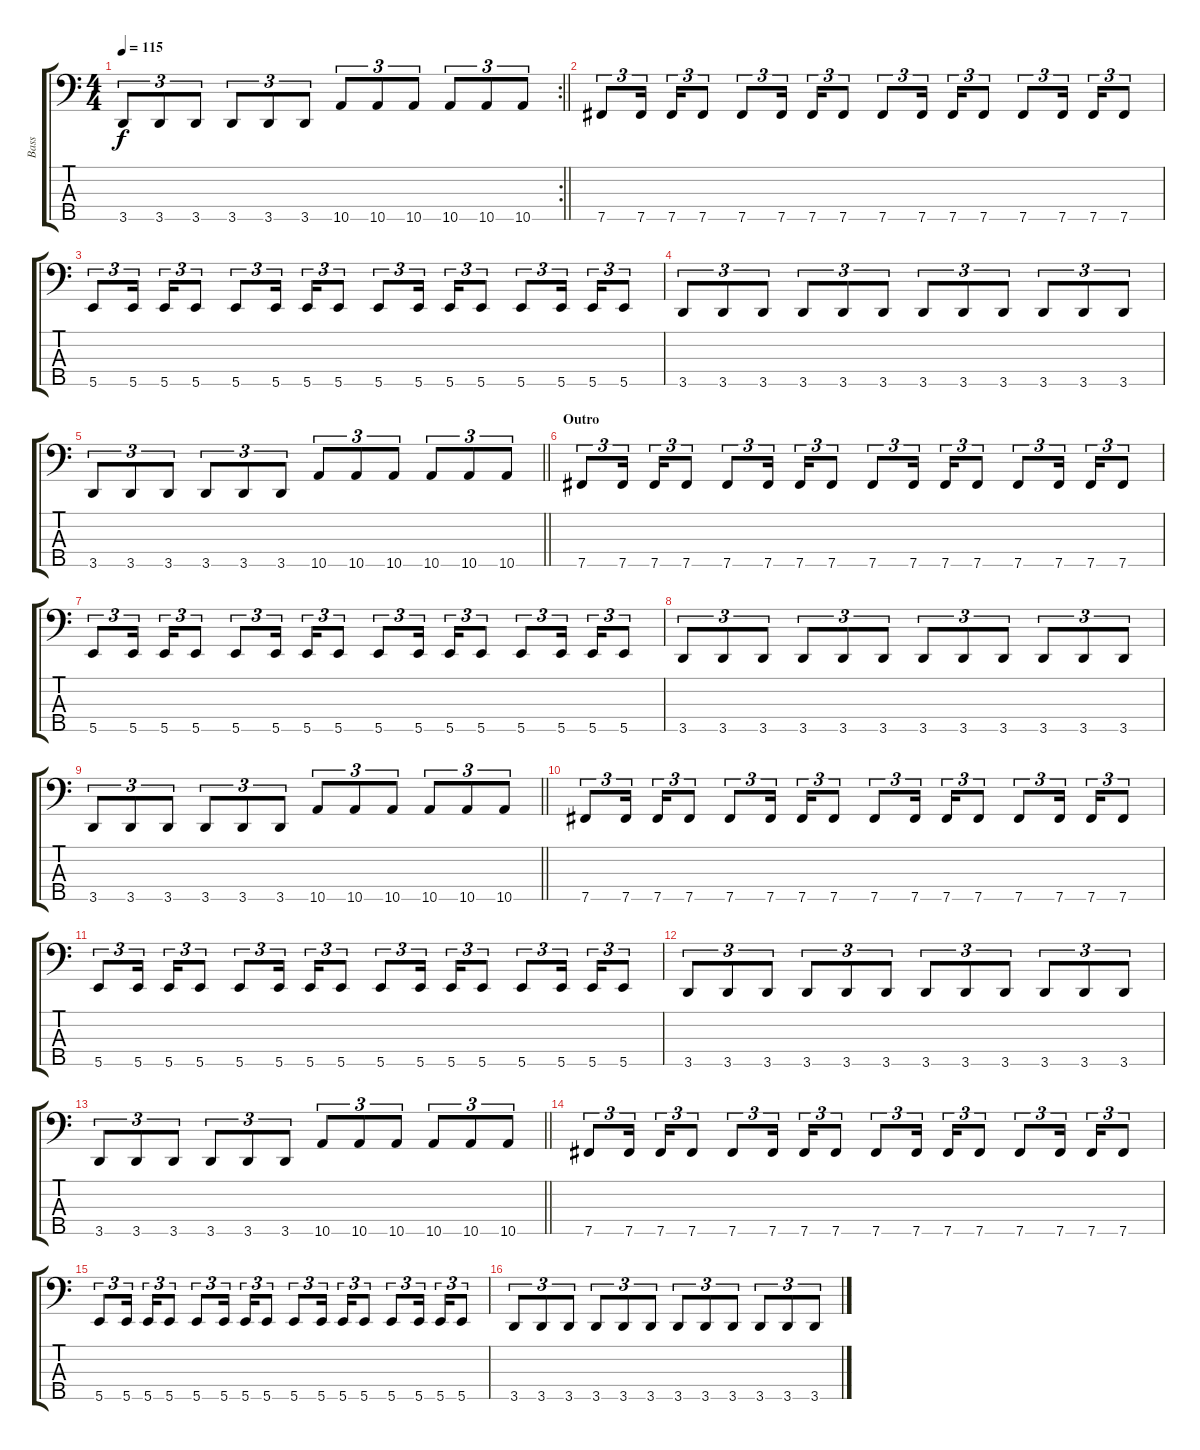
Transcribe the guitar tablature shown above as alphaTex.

\track ("Bass" "Bass") {instrument electricbassfinger}
\staff {score tabs}
\tuning (E2 B1 Gb1 Db1 B0) {hide}
\rc 2
\ts (4 4)
\tempo 115
\clef f4
\barLineRight lightlight
\ks c
3.5.8{tu (3 2) dy f} 3.5.8{tu (3 2)} 3.5.8{tu (3 2)} 3.5.8{tu (3 2)} 3.5.8{tu (3 2)} 3.5.8{tu (3 2)} 10.5.8{tu (3 2)} 10.5.8{tu (3 2)} 10.5.8{tu (3 2)} 10.5.8{tu (3 2)} 10.5.8{tu (3 2)} 10.5.8{tu (3 2)} |
7.5.8{tu (3 2)} 7.5.16{tu (3 2)} 7.5.16{tu (3 2)} 7.5.8{tu (3 2)} 7.5.8{tu (3 2)} 7.5.16{tu (3 2)} 7.5.16{tu (3 2)} 7.5.8{tu (3 2)} 7.5.8{tu (3 2)} 7.5.16{tu (3 2)} 7.5.16{tu (3 2)} 7.5.8{tu (3 2)} 7.5.8{tu (3 2)} 7.5.16{tu (3 2)} 7.5.16{tu (3 2)} 7.5.8{tu (3 2)} |
5.5.8{tu (3 2)} 5.5.16{tu (3 2)} 5.5.16{tu (3 2)} 5.5.8{tu (3 2)} 5.5.8{tu (3 2)} 5.5.16{tu (3 2)} 5.5.16{tu (3 2)} 5.5.8{tu (3 2)} 5.5.8{tu (3 2)} 5.5.16{tu (3 2)} 5.5.16{tu (3 2)} 5.5.8{tu (3 2)} 5.5.8{tu (3 2)} 5.5.16{tu (3 2)} 5.5.16{tu (3 2)} 5.5.8{tu (3 2)} |
3.5.8{tu (3 2)} 3.5.8{tu (3 2)} 3.5.8{tu (3 2)} 3.5.8{tu (3 2)} 3.5.8{tu (3 2)} 3.5.8{tu (3 2)} 3.5.8{tu (3 2)} 3.5.8{tu (3 2)} 3.5.8{tu (3 2)} 3.5.8{tu (3 2)} 3.5.8{tu (3 2)} 3.5.8{tu (3 2)} |
\barLineRight lightlight
3.5.8{tu (3 2)} 3.5.8{tu (3 2)} 3.5.8{tu (3 2)} 3.5.8{tu (3 2)} 3.5.8{tu (3 2)} 3.5.8{tu (3 2)} 10.5.8{tu (3 2)} 10.5.8{tu (3 2)} 10.5.8{tu (3 2)} 10.5.8{tu (3 2)} 10.5.8{tu (3 2)} 10.5.8{tu (3 2)} |
\section ("" "Outro")
7.5.8{tu (3 2)} 7.5.16{tu (3 2)} 7.5.16{tu (3 2)} 7.5.8{tu (3 2)} 7.5.8{tu (3 2)} 7.5.16{tu (3 2)} 7.5.16{tu (3 2)} 7.5.8{tu (3 2)} 7.5.8{tu (3 2)} 7.5.16{tu (3 2)} 7.5.16{tu (3 2)} 7.5.8{tu (3 2)} 7.5.8{tu (3 2)} 7.5.16{tu (3 2)} 7.5.16{tu (3 2)} 7.5.8{tu (3 2)} |
5.5.8{tu (3 2)} 5.5.16{tu (3 2)} 5.5.16{tu (3 2)} 5.5.8{tu (3 2)} 5.5.8{tu (3 2)} 5.5.16{tu (3 2)} 5.5.16{tu (3 2)} 5.5.8{tu (3 2)} 5.5.8{tu (3 2)} 5.5.16{tu (3 2)} 5.5.16{tu (3 2)} 5.5.8{tu (3 2)} 5.5.8{tu (3 2)} 5.5.16{tu (3 2)} 5.5.16{tu (3 2)} 5.5.8{tu (3 2)} |
3.5.8{tu (3 2)} 3.5.8{tu (3 2)} 3.5.8{tu (3 2)} 3.5.8{tu (3 2)} 3.5.8{tu (3 2)} 3.5.8{tu (3 2)} 3.5.8{tu (3 2)} 3.5.8{tu (3 2)} 3.5.8{tu (3 2)} 3.5.8{tu (3 2)} 3.5.8{tu (3 2)} 3.5.8{tu (3 2)} |
\barLineRight lightlight
3.5.8{tu (3 2)} 3.5.8{tu (3 2)} 3.5.8{tu (3 2)} 3.5.8{tu (3 2)} 3.5.8{tu (3 2)} 3.5.8{tu (3 2)} 10.5.8{tu (3 2)} 10.5.8{tu (3 2)} 10.5.8{tu (3 2)} 10.5.8{tu (3 2)} 10.5.8{tu (3 2)} 10.5.8{tu (3 2)} |
7.5.8{tu (3 2)} 7.5.16{tu (3 2)} 7.5.16{tu (3 2)} 7.5.8{tu (3 2)} 7.5.8{tu (3 2)} 7.5.16{tu (3 2)} 7.5.16{tu (3 2)} 7.5.8{tu (3 2)} 7.5.8{tu (3 2)} 7.5.16{tu (3 2)} 7.5.16{tu (3 2)} 7.5.8{tu (3 2)} 7.5.8{tu (3 2)} 7.5.16{tu (3 2)} 7.5.16{tu (3 2)} 7.5.8{tu (3 2)} |
5.5.8{tu (3 2)} 5.5.16{tu (3 2)} 5.5.16{tu (3 2)} 5.5.8{tu (3 2)} 5.5.8{tu (3 2)} 5.5.16{tu (3 2)} 5.5.16{tu (3 2)} 5.5.8{tu (3 2)} 5.5.8{tu (3 2)} 5.5.16{tu (3 2)} 5.5.16{tu (3 2)} 5.5.8{tu (3 2)} 5.5.8{tu (3 2)} 5.5.16{tu (3 2)} 5.5.16{tu (3 2)} 5.5.8{tu (3 2)} |
3.5.8{tu (3 2)} 3.5.8{tu (3 2)} 3.5.8{tu (3 2)} 3.5.8{tu (3 2)} 3.5.8{tu (3 2)} 3.5.8{tu (3 2)} 3.5.8{tu (3 2)} 3.5.8{tu (3 2)} 3.5.8{tu (3 2)} 3.5.8{tu (3 2)} 3.5.8{tu (3 2)} 3.5.8{tu (3 2)} |
\barLineRight lightlight
3.5.8{tu (3 2)} 3.5.8{tu (3 2)} 3.5.8{tu (3 2)} 3.5.8{tu (3 2)} 3.5.8{tu (3 2)} 3.5.8{tu (3 2)} 10.5.8{tu (3 2)} 10.5.8{tu (3 2)} 10.5.8{tu (3 2)} 10.5.8{tu (3 2)} 10.5.8{tu (3 2)} 10.5.8{tu (3 2)} |
7.5.8{tu (3 2)} 7.5.16{tu (3 2)} 7.5.16{tu (3 2)} 7.5.8{tu (3 2)} 7.5.8{tu (3 2)} 7.5.16{tu (3 2)} 7.5.16{tu (3 2)} 7.5.8{tu (3 2)} 7.5.8{tu (3 2)} 7.5.16{tu (3 2)} 7.5.16{tu (3 2)} 7.5.8{tu (3 2)} 7.5.8{tu (3 2)} 7.5.16{tu (3 2)} 7.5.16{tu (3 2)} 7.5.8{tu (3 2)} |
5.5.8{tu (3 2)} 5.5.16{tu (3 2)} 5.5.16{tu (3 2)} 5.5.8{tu (3 2)} 5.5.8{tu (3 2)} 5.5.16{tu (3 2)} 5.5.16{tu (3 2)} 5.5.8{tu (3 2)} 5.5.8{tu (3 2)} 5.5.16{tu (3 2)} 5.5.16{tu (3 2)} 5.5.8{tu (3 2)} 5.5.8{tu (3 2)} 5.5.16{tu (3 2)} 5.5.16{tu (3 2)} 5.5.8{tu (3 2)} |
3.5.8{tu (3 2)} 3.5.8{tu (3 2)} 3.5.8{tu (3 2)} 3.5.8{tu (3 2)} 3.5.8{tu (3 2)} 3.5.8{tu (3 2)} 3.5.8{tu (3 2)} 3.5.8{tu (3 2)} 3.5.8{tu (3 2)} 3.5.8{tu (3 2)} 3.5.8{tu (3 2)} 3.5.8{tu (3 2)}
